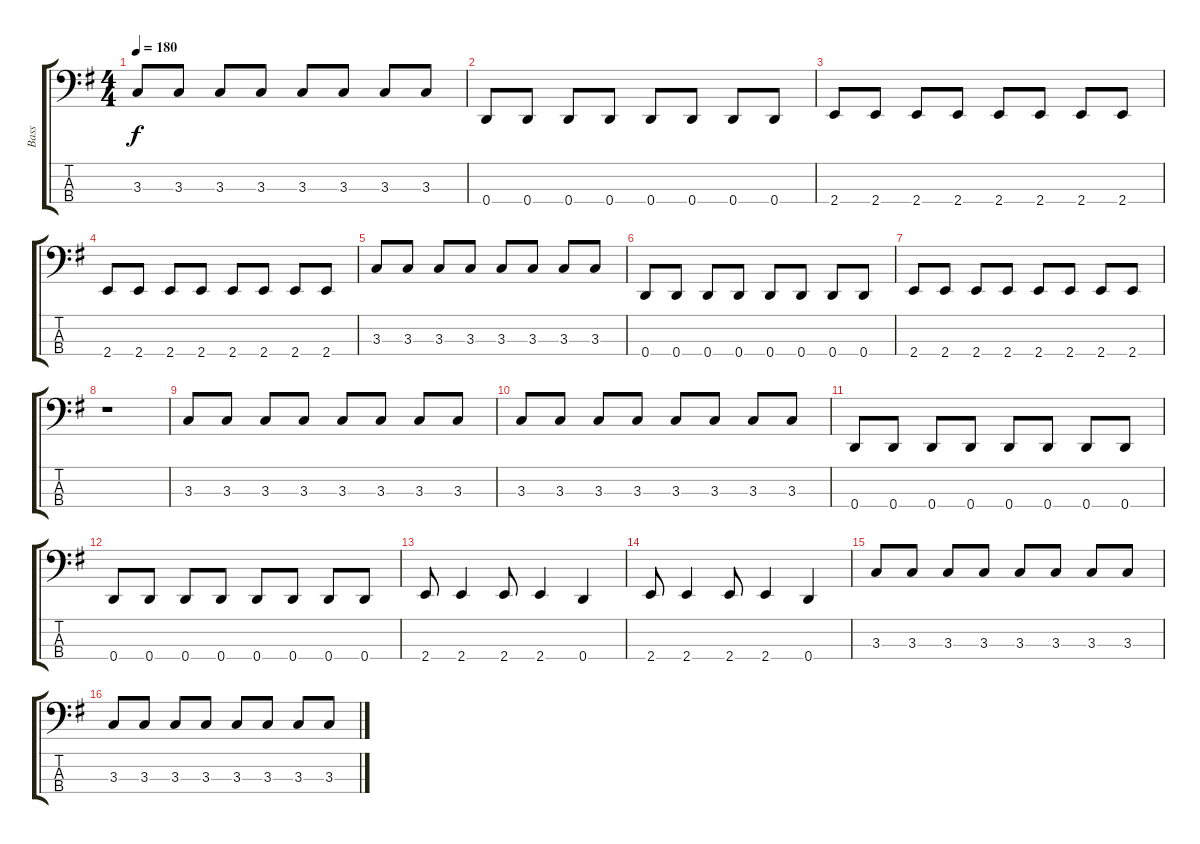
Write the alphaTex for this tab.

\track ("Bass" "Bass") {instrument electricbassfinger}
\staff {score tabs}
\tuning (G2 D2 A1 D1) {hide}
\ts (4 4)
\tempo 180
\clef f4
\ks g
3.3.8{dy f} 3.3.8 3.3.8 3.3.8 3.3.8 3.3.8 3.3.8 3.3.8 |
0.4.8 0.4.8 0.4.8 0.4.8 0.4.8 0.4.8 0.4.8 0.4.8 |
2.4.8 2.4.8 2.4.8 2.4.8 2.4.8 2.4.8 2.4.8 2.4.8 |
2.4.8 2.4.8 2.4.8 2.4.8 2.4.8 2.4.8 2.4.8 2.4.8 |
3.3.8 3.3.8 3.3.8 3.3.8 3.3.8 3.3.8 3.3.8 3.3.8 |
0.4.8 0.4.8 0.4.8 0.4.8 0.4.8 0.4.8 0.4.8 0.4.8 |
2.4.8 2.4.8 2.4.8 2.4.8 2.4.8 2.4.8 2.4.8 2.4.8 |
r.1 |
3.3.8 3.3.8 3.3.8 3.3.8 3.3.8 3.3.8 3.3.8 3.3.8 |
3.3.8 3.3.8 3.3.8 3.3.8 3.3.8 3.3.8 3.3.8 3.3.8 |
0.4.8 0.4.8 0.4.8 0.4.8 0.4.8 0.4.8 0.4.8 0.4.8 |
0.4.8 0.4.8 0.4.8 0.4.8 0.4.8 0.4.8 0.4.8 0.4.8 |
2.4.8 2.4.4 2.4.8 2.4.4 0.4.4 |
2.4.8 2.4.4 2.4.8 2.4.4 0.4.4 |
3.3.8 3.3.8 3.3.8 3.3.8 3.3.8 3.3.8 3.3.8 3.3.8 |
3.3.8 3.3.8 3.3.8 3.3.8 3.3.8 3.3.8 3.3.8 3.3.8
